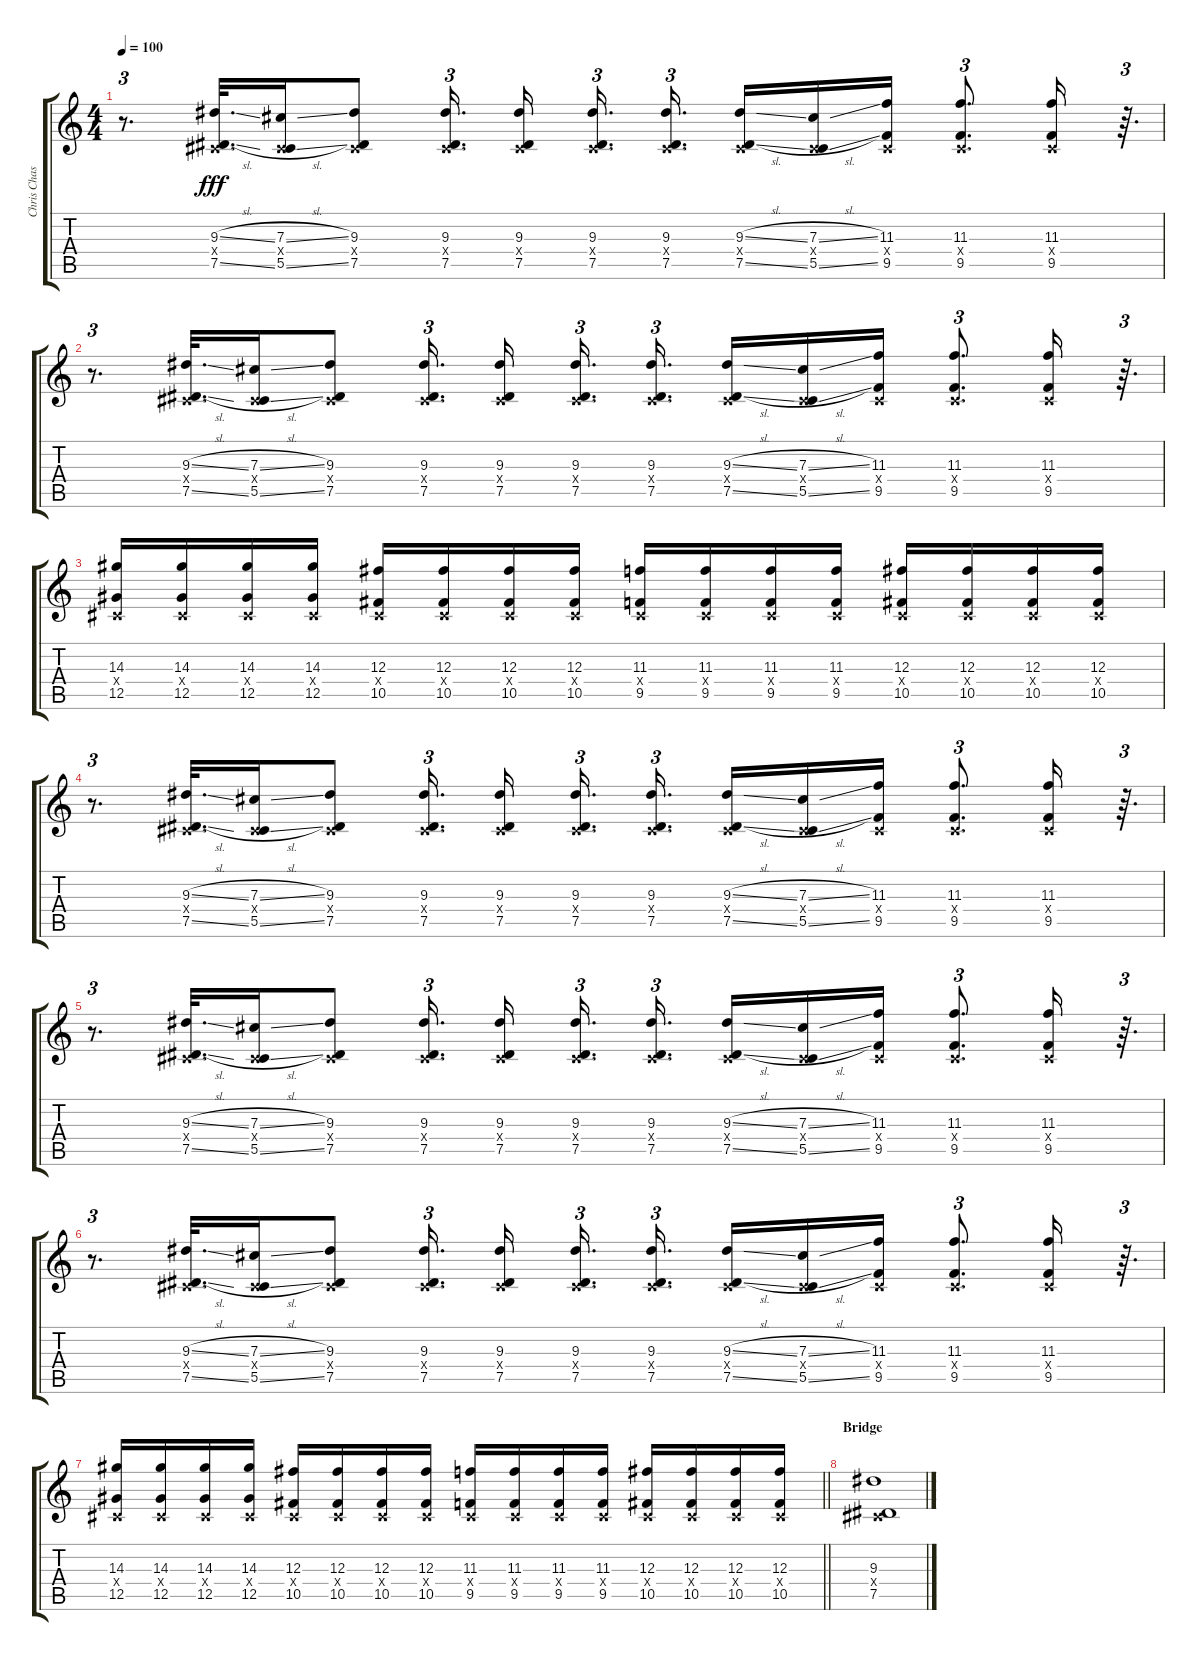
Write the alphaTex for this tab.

\track ("Chris Chase" "Chris Chas") {instrument distortionguitar}
\staff {score tabs}
\tuning (Eb4 Bb3 Gb3 Db3 Ab2 Eb2) {hide}
\ts (4 4)
\tempo 100
\clef g2
\ks c
r.8{d tu (3 2) dy fff} (9.3{sl} 0.4{x} 7.5{sl}).32{d} (7.3{sl} 0.4{x} 5.5{sl}).16 (9.3 0.4{x} 7.5).8 (9.3 0.4{x} 7.5).16{d tu (3 2) beam splitsecondary} (9.3 0.4{x} 7.5).16 (9.3 0.4{x} 7.5).16{d tu (3 2)} (9.3 0.4{x} 7.5).16{d tu (3 2) beam splitsecondary} (9.3{sl} 0.4{x} 7.5{sl}).16 (7.3{sl} 0.4{x} 5.5{sl}).16 (11.3 0.4{x} 9.5).16 (11.3 0.4{x} 9.5).8{d tu (3 2)} (11.3 0.4{x} 9.5).16 r.64{d tu (3 2)} |
r.8{d tu (3 2)} (9.3{sl} 0.4{x} 7.5{sl}).32{d} (7.3{sl} 0.4{x} 5.5{sl}).16 (9.3 0.4{x} 7.5).8 (9.3 0.4{x} 7.5).16{d tu (3 2) beam splitsecondary} (9.3 0.4{x} 7.5).16 (9.3 0.4{x} 7.5).16{d tu (3 2)} (9.3 0.4{x} 7.5).16{d tu (3 2) beam splitsecondary} (9.3{sl} 0.4{x} 7.5{sl}).16 (7.3{sl} 0.4{x} 5.5{sl}).16 (11.3 0.4{x} 9.5).16 (11.3 0.4{x} 9.5).8{d tu (3 2)} (11.3 0.4{x} 9.5).16 r.64{d tu (3 2)} |
(14.3 0.4{x} 12.5).16 (14.3 0.4{x} 12.5).16 (14.3 0.4{x} 12.5).16 (14.3 0.4{x} 12.5).16 (12.3 0.4{x} 10.5).16 (12.3 0.4{x} 10.5).16 (12.3 0.4{x} 10.5).16 (12.3 0.4{x} 10.5).16 (11.3 0.4{x} 9.5).16 (11.3 0.4{x} 9.5).16 (11.3 0.4{x} 9.5).16 (11.3 0.4{x} 9.5).16 (12.3 0.4{x} 10.5).16 (12.3 0.4{x} 10.5).16 (12.3 0.4{x} 10.5).16 (12.3 0.4{x} 10.5).16 |
r.8{d tu (3 2)} (9.3{sl} 0.4{x} 7.5{sl}).32{d} (7.3{sl} 0.4{x} 5.5{sl}).16 (9.3 0.4{x} 7.5).8 (9.3 0.4{x} 7.5).16{d tu (3 2) beam splitsecondary} (9.3 0.4{x} 7.5).16 (9.3 0.4{x} 7.5).16{d tu (3 2)} (9.3 0.4{x} 7.5).16{d tu (3 2) beam splitsecondary} (9.3{sl} 0.4{x} 7.5{sl}).16 (7.3{sl} 0.4{x} 5.5{sl}).16 (11.3 0.4{x} 9.5).16 (11.3 0.4{x} 9.5).8{d tu (3 2)} (11.3 0.4{x} 9.5).16 r.64{d tu (3 2)} |
r.8{d tu (3 2)} (9.3{sl} 0.4{x} 7.5{sl}).32{d} (7.3{sl} 0.4{x} 5.5{sl}).16 (9.3 0.4{x} 7.5).8 (9.3 0.4{x} 7.5).16{d tu (3 2) beam splitsecondary} (9.3 0.4{x} 7.5).16 (9.3 0.4{x} 7.5).16{d tu (3 2)} (9.3 0.4{x} 7.5).16{d tu (3 2) beam splitsecondary} (9.3{sl} 0.4{x} 7.5{sl}).16 (7.3{sl} 0.4{x} 5.5{sl}).16 (11.3 0.4{x} 9.5).16 (11.3 0.4{x} 9.5).8{d tu (3 2)} (11.3 0.4{x} 9.5).16 r.64{d tu (3 2)} |
r.8{d tu (3 2)} (9.3{sl} 0.4{x} 7.5{sl}).32{d} (7.3{sl} 0.4{x} 5.5{sl}).16 (9.3 0.4{x} 7.5).8 (9.3 0.4{x} 7.5).16{d tu (3 2) beam splitsecondary} (9.3 0.4{x} 7.5).16 (9.3 0.4{x} 7.5).16{d tu (3 2)} (9.3 0.4{x} 7.5).16{d tu (3 2) beam splitsecondary} (9.3{sl} 0.4{x} 7.5{sl}).16 (7.3{sl} 0.4{x} 5.5{sl}).16 (11.3 0.4{x} 9.5).16 (11.3 0.4{x} 9.5).8{d tu (3 2)} (11.3 0.4{x} 9.5).16 r.64{d tu (3 2)} |
\barLineRight lightlight
(14.3 0.4{x} 12.5).16 (14.3 0.4{x} 12.5).16 (14.3 0.4{x} 12.5).16 (14.3 0.4{x} 12.5).16 (12.3 0.4{x} 10.5).16 (12.3 0.4{x} 10.5).16 (12.3 0.4{x} 10.5).16 (12.3 0.4{x} 10.5).16 (11.3 0.4{x} 9.5).16 (11.3 0.4{x} 9.5).16 (11.3 0.4{x} 9.5).16 (11.3 0.4{x} 9.5).16 (12.3 0.4{x} 10.5).16 (12.3 0.4{x} 10.5).16 (12.3 0.4{x} 10.5).16 (12.3 0.4{x} 10.5).16 |
\section ("" "Bridge")
(9.3 0.4{x} 7.5).1
